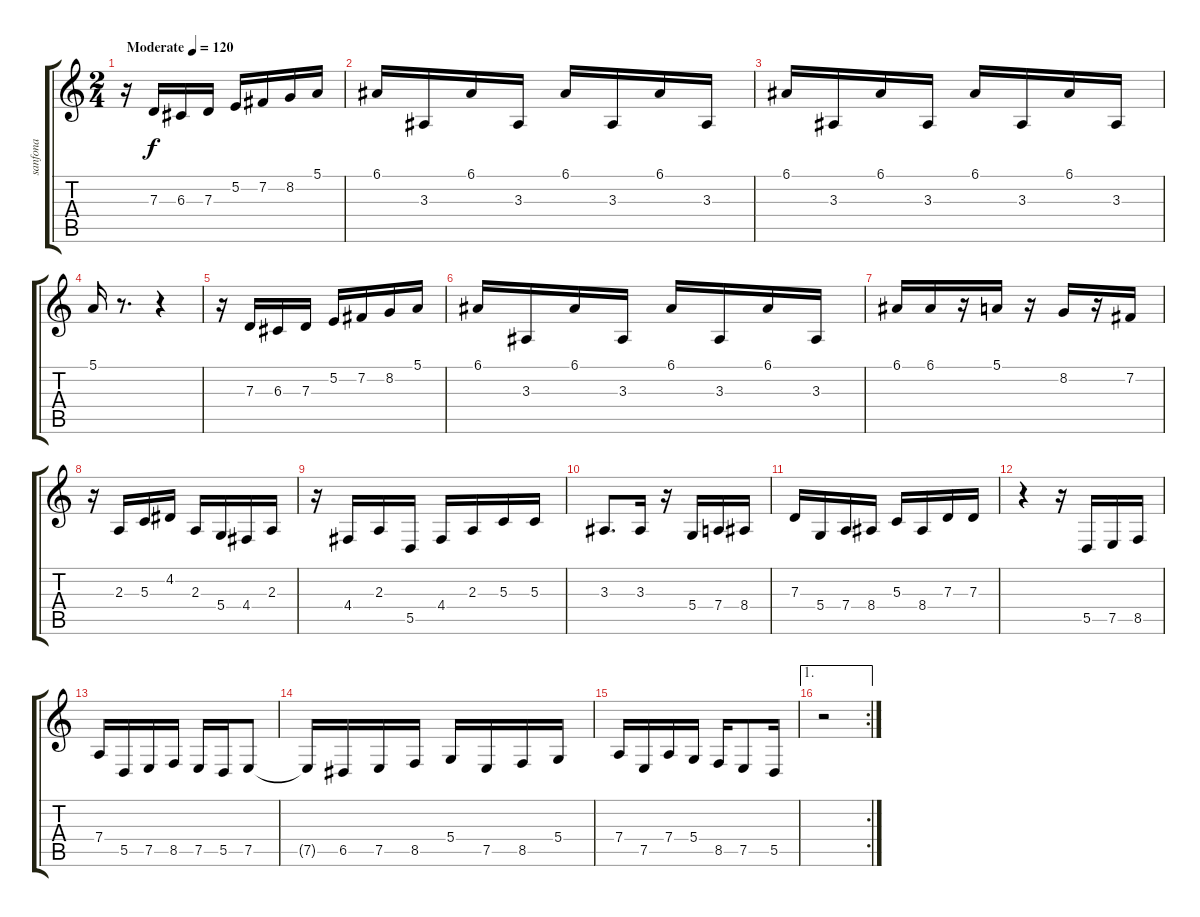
\track ("sanfona" "sanfona") {instrument accordion}
\staff {score tabs}
\tuning (E4 B3 G3 D3 A2 E2) {hide}
\ts (2 4)
\tempo (120 "Moderate")
\clef g2
\ks c
r.16{dy f instrument accordion} 7.3.16 6.3.16 7.3.16 5.2.16 7.2.16 8.2.16 5.1.16 |
6.1.16 3.3.16 6.1.16 3.3.16 6.1.16 3.3.16 6.1.16 3.3.16 |
6.1.16 3.3.16 6.1.16 3.3.16 6.1.16 3.3.16 6.1.16 3.3.16 |
5.1.16 r.8{d} r.4 |
r.16 7.3.16 6.3.16 7.3.16 5.2.16 7.2.16 8.2.16 5.1.16 |
6.1.16 3.3.16 6.1.16 3.3.16 6.1.16 3.3.16 6.1.16 3.3.16 |
6.1.16 6.1.16 r.16 5.1.16 r.16 8.2.16 r.16 7.2.16 |
r.16 2.3.16 5.3.16 4.2.16 2.3.16 5.4.16 4.4.16 2.3.16 |
r.16 4.4.16 2.3.16 5.5.16 4.4.16 2.3.16 5.3.16 5.3.16 |
3.3.8{d} 3.3.16 r.16 5.4.16 7.4.16 8.4.16 |
7.3.16 5.4.16 7.4.16 8.4.16 5.3.16 8.4.16 7.3.16 7.3.16 |
r.4 r.16 5.5.16 7.5.16 8.5.16 |
7.4.16 5.5.16 7.5.16 8.5.16 7.5.16 5.5.16 7.5.8 |
7.5{t}.16 6.5.16 7.5.16 8.5.16 5.4.16 7.5.16 8.5.16 5.4.16 |
7.4.16 7.5.16 7.4.16 5.4.16 8.5.16 7.5.8 5.5.16 |
\ae 1
\rc 2
r.2
